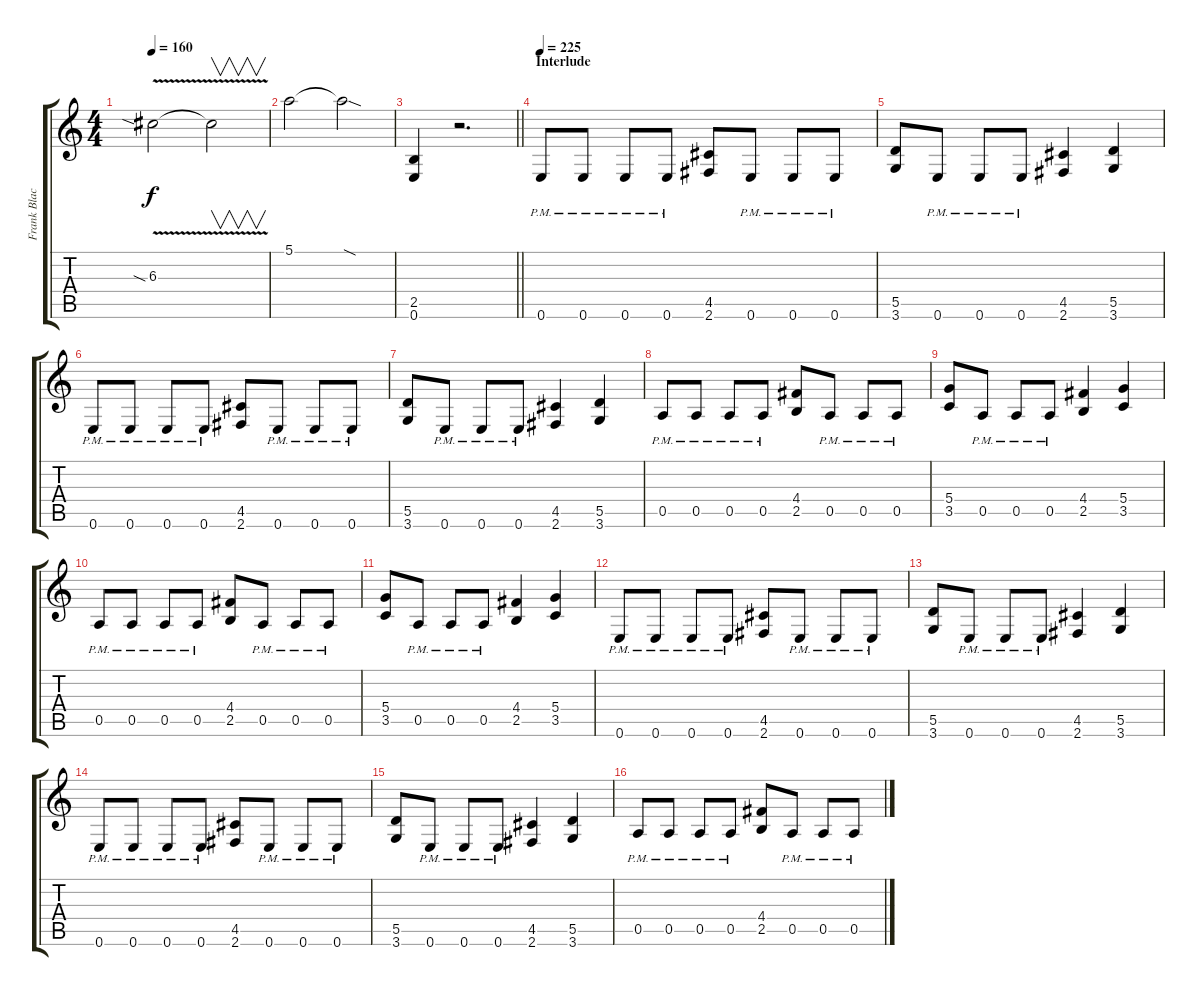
\track ("Frank Blackfire" "Frank Blac") {instrument distortionguitar}
\staff {score tabs}
\tuning (E4 B3 G3 D3 A2 E2) {hide}
\ts (4 4)
\tempo 160
\clef g2
\ks c
6.3{v sia}.2{dy f} 6.3{t}.2{v} |
5.1.2 5.1{sod t}.2 |
\barLineRight lightlight
(2.5 0.6).4 r.2{d} |
\section ("" "Interlude")
\tempo 225
0.6{pm}.8 0.6{pm}.8 0.6{pm}.8 0.6{pm}.8 (4.5 2.6).8 0.6{pm}.8 0.6{pm}.8 0.6{pm}.8 |
(5.5 3.6).8 0.6{pm}.8 0.6{pm}.8 0.6{pm}.8 (4.5 2.6).4 (5.5 3.6).4 |
0.6{pm}.8 0.6{pm}.8 0.6{pm}.8 0.6{pm}.8 (4.5 2.6).8 0.6{pm}.8 0.6{pm}.8 0.6{pm}.8 |
(5.5 3.6).8 0.6{pm}.8 0.6{pm}.8 0.6{pm}.8 (4.5 2.6).4 (5.5 3.6).4 |
0.5{pm}.8 0.5{pm}.8 0.5{pm}.8 0.5{pm}.8 (4.4 2.5).8 0.5{pm}.8 0.5{pm}.8 0.5{pm}.8 |
(5.4 3.5).8 0.5{pm}.8 0.5{pm}.8 0.5{pm}.8 (4.4 2.5).4 (5.4 3.5).4 |
0.5{pm}.8 0.5{pm}.8 0.5{pm}.8 0.5{pm}.8 (4.4 2.5).8 0.5{pm}.8 0.5{pm}.8 0.5{pm}.8 |
(5.4 3.5).8 0.5{pm}.8 0.5{pm}.8 0.5{pm}.8 (4.4 2.5).4 (5.4 3.5).4 |
0.6{pm}.8 0.6{pm}.8 0.6{pm}.8 0.6{pm}.8 (4.5 2.6).8 0.6{pm}.8 0.6{pm}.8 0.6{pm}.8 |
(5.5 3.6).8 0.6{pm}.8 0.6{pm}.8 0.6{pm}.8 (4.5 2.6).4 (5.5 3.6).4 |
0.6{pm}.8 0.6{pm}.8 0.6{pm}.8 0.6{pm}.8 (4.5 2.6).8 0.6{pm}.8 0.6{pm}.8 0.6{pm}.8 |
(5.5 3.6).8 0.6{pm}.8 0.6{pm}.8 0.6{pm}.8 (4.5 2.6).4 (5.5 3.6).4 |
0.5{pm}.8 0.5{pm}.8 0.5{pm}.8 0.5{pm}.8 (4.4 2.5).8 0.5{pm}.8 0.5{pm}.8 0.5{pm}.8
